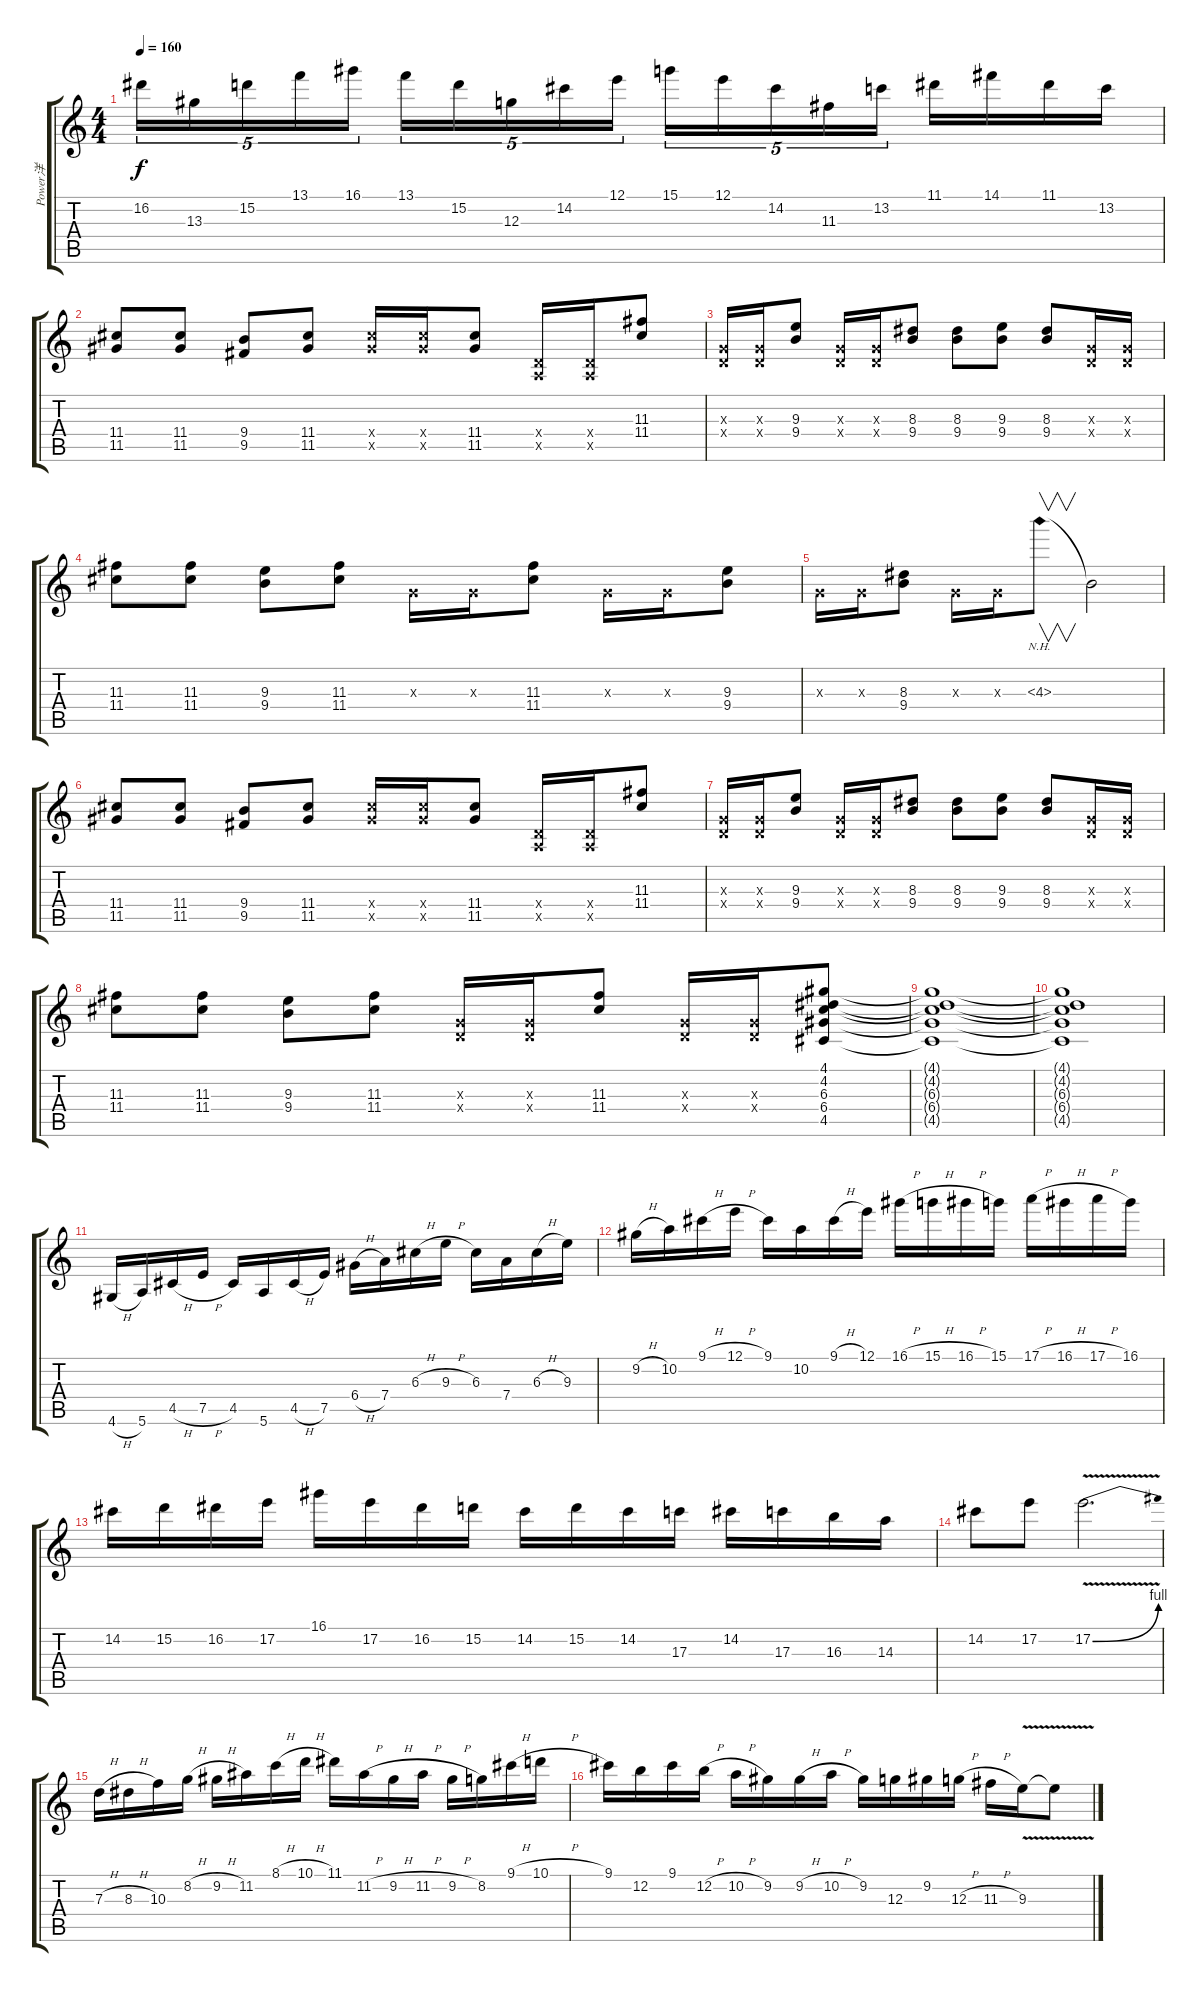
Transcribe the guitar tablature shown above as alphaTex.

\track ("Power洋" "Power洋") {instrument overdrivenguitar}
\staff {score tabs}
\tuning (E4 B3 G3 D3 A2 E2) {hide}
\ts (4 4)
\tempo 160
\clef g2
\ks c
16.2.16{tu (5 4) dy f} 13.3.16{tu (5 4)} 15.2.16{tu (5 4)} 13.1.16{tu (5 4)} 16.1.16{tu (5 4)} 13.1.16{tu (5 4)} 15.2.16{tu (5 4)} 12.3.16{tu (5 4)} 14.2.16{tu (5 4)} 12.1.16{tu (5 4)} 15.1.16{tu (5 4)} 12.1.16{tu (5 4)} 14.2.16{tu (5 4)} 11.3.16{tu (5 4)} 13.2.16{tu (5 4)} 11.1.16 14.1.16 11.1.16 13.2.16 |
(11.4 11.5).8 (11.4 11.5).8 (9.4 9.5).8 (11.4 11.5).8 (11.4{x} 11.5{x}).16 (11.4{x} 11.5{x}).16 (11.4 11.5).8 (0.4{x} 0.5{x}).16 (0.4{x} 0.5{x}).16 (11.3 11.4).8 |
(0.3{x} 0.4{x}).16 (0.3{x} 0.4{x}).16 (9.3 9.4).8 (0.3{x} 0.4{x}).16 (0.3{x} 0.4{x}).16 (8.3 9.4).8 (8.3 9.4).8 (9.3 9.4).8 (8.3 9.4).8 (0.3{x} 0.4{x}).16 (0.3{x} 0.4{x}).16 |
(11.3 11.4).8 (11.3 11.4).8 (9.3 9.4).8 (11.3 11.4).8 0.3{x}.16 0.3{x}.16 (11.3 11.4).8 0.3{x}.16 0.3{x}.16 (9.3 9.4).8 |
0.3{x}.16 0.3{x}.16 (8.3 9.4).8 0.3{x}.16 0.3{x}.16 4.3{nh}.8{v} 4.3{t}.2 |
(11.4 11.5).8 (11.4 11.5).8 (9.4 9.5).8 (11.4 11.5).8 (11.4{x} 11.5{x}).16 (11.4{x} 11.5{x}).16 (11.4 11.5).8 (0.4{x} 0.5{x}).16 (0.4{x} 0.5{x}).16 (11.3 11.4).8 |
(0.3{x} 0.4{x}).16 (0.3{x} 0.4{x}).16 (9.3 9.4).8 (0.3{x} 0.4{x}).16 (0.3{x} 0.4{x}).16 (8.3 9.4).8 (8.3 9.4).8 (9.3 9.4).8 (8.3 9.4).8 (0.3{x} 0.4{x}).16 (0.3{x} 0.4{x}).16 |
(11.3 11.4).8 (11.3 11.4).8 (9.3 9.4).8 (11.3 11.4).8 (0.3{x} 0.4{x}).16 (0.3{x} 0.4{x}).16 (11.3 11.4).8 (0.3{x} 0.4{x}).16 (0.3{x} 0.4{x}).16 (4.1 4.2 6.3 6.4 4.5).8 |
(4.1{t} 4.2{t} 6.3{t} 6.4{t} 4.5{t}).1 |
(4.1{t} 4.2{t} 6.3{t} 6.4{t} 4.5{t}).1 |
4.6{h}.16 5.6.16 4.5{h}.16 7.5{h}.16 4.5.16 5.6.16 4.5{h}.16 7.5.16 6.4{h}.16 7.4.16 6.3{h}.16 9.3{h}.16 6.3.16 7.4.16 6.3{h}.16 9.3.16 |
9.2{h}.16 10.2.16 9.1{h}.16 12.1{h}.16 9.1.16 10.2.16 9.1{h}.16 12.1.16 16.1{h}.16 15.1{h}.16 16.1{h}.16 15.1.16 17.1{h}.16 16.1{h}.16 17.1{h}.16 16.1.16 |
14.2.16 15.2.16 16.2.16 17.2.16 16.1.16 17.2.16 16.2.16 15.2.16 14.2.16 15.2.16 14.2.16 17.3.16 14.2.16 17.3.16 16.3.16 14.3.16 |
14.2.8 17.2.8 17.2{be (bend 0 0 60 4) v}.2{d} |
7.3{h}.16 8.3{h}.16 10.3.16 8.2{h}.16 9.2{h}.16 11.2.16 8.1{h}.16 10.1{h}.16 11.1.16 11.2{h}.16 9.2{h}.16 11.2{h}.16 9.2{h}.16 8.2.16 9.1{h}.16 10.1{h}.16 |
9.1.16 12.2.16 9.1.16 12.2{h}.16 10.2{h}.16 9.2.16 9.2{h}.16 10.2{h}.16 9.2.16 12.3.16 9.2.16 12.3{h}.16 11.3{h}.16 9.3{v}.16 9.3{t}.8
